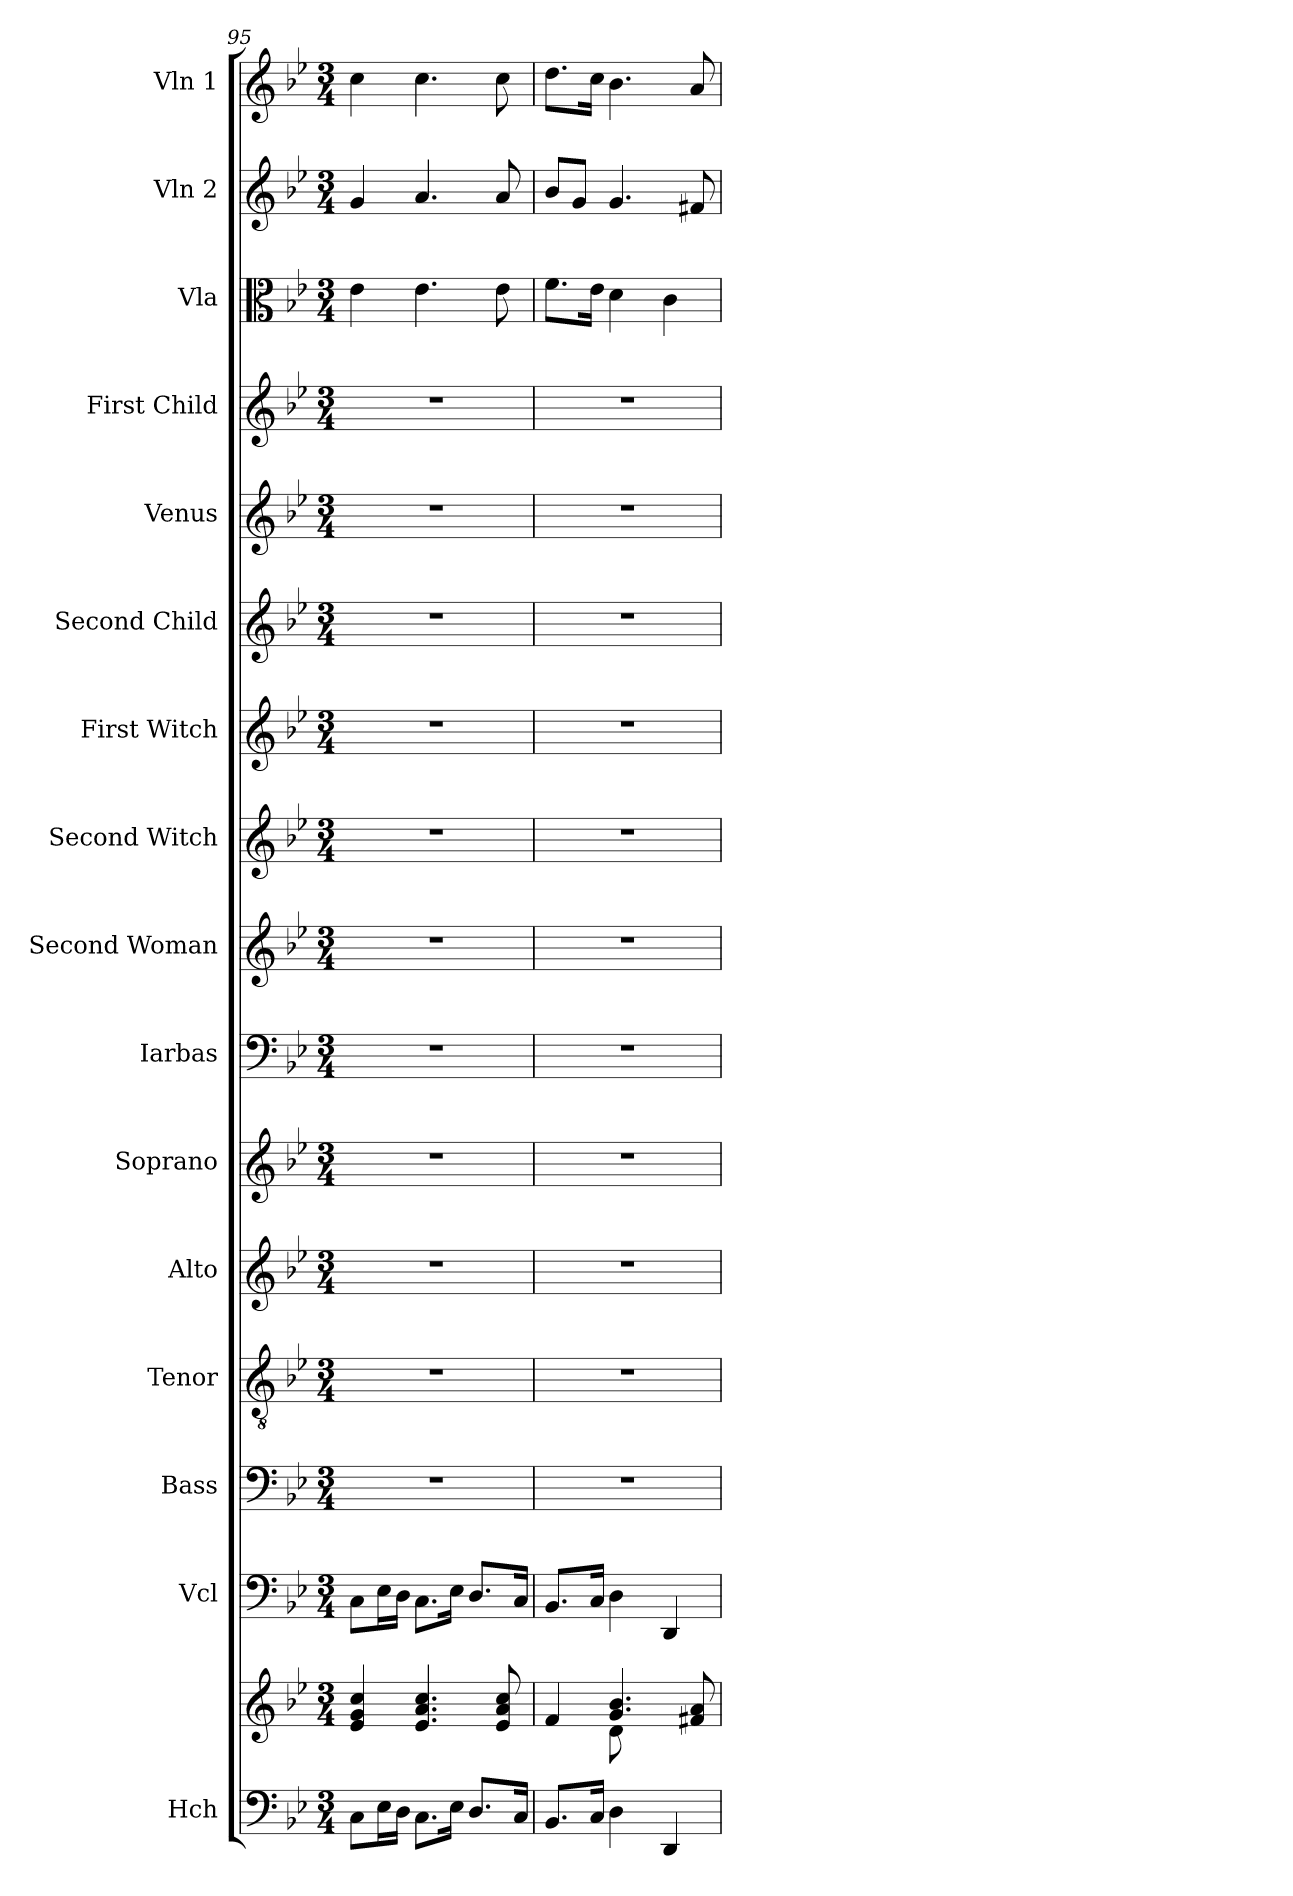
**kern	**kern	**kern	**kern	**kern	**kern	**kern	**kern	**kern	**kern	**kern	**kern	**kern	**kern	**kern	**kern	**kern
*part16	*part16	*part15	*part14	*part13	*part12	*part11	*part10	*part9	*part8	*part7	*part6	*part5	*part4	*part3	*part2	*part1
*staff17	*staff16	*staff15	*staff14	*staff13	*staff12	*staff11	*staff10	*staff9	*staff8	*staff7	*staff6	*staff5	*staff4	*staff3	*staff2	*staff1
*I"Hch	*	*I"Vcl	*I"Bass	*I"Tenor	*I"Alto	*I"Soprano	*I"Iarbas	*I"Second Woman	*I"Second Witch	*I"First Witch	*I"Second Child	*I"Venus	*I"First Child	*I"Vla	*I"Vln 2	*I"Vln 1
*I'Hch.	*	*I'Vc.	*I'B.	*I'T.	*I'A.	*I'S.	*I'I.	*I'2W	*I'W2.	*I'W1	*I'C2.	*I'V.	*I'C1	*I'Vla.	*I'Vln.	*I'Vln.
!!LO:PB:g=z
*clefF4	*clefG2	*clefF4	*clefF4	*clefGv2	*clefG2	*clefG2	*clefF4	*clefG2	*clefG2	*clefG2	*clefG2	*clefG2	*clefG2	*clefC3	*clefG2	*clefG2
*k[b-e-]	*k[b-e-]	*k[b-e-]	*k[b-e-]	*k[b-e-]	*k[b-e-]	*k[b-e-]	*k[b-e-]	*k[b-e-]	*k[b-e-]	*k[b-e-]	*k[b-e-]	*k[b-e-]	*k[b-e-]	*k[b-e-]	*k[b-e-]	*k[b-e-]
*M3/4	*M3/4	*M3/4	*M3/4	*M3/4	*M3/4	*M3/4	*M3/4	*M3/4	*M3/4	*M3/4	*M3/4	*M3/4	*M3/4	*M3/4	*M3/4	*M3/4
=95	=95	=95	=95	=95	=95	=95	=95	=95	=95	=95	=95	=95	=95	=95	=95	=95
8C\L	4e-/ 4g/ 4cc/	8C\L	2.r	2.r	2.r	2.r	2.r	2.r	2.r	2.r	2.r	2.r	2.r	4e-\	4g/	4cc\
16E-\L	.	16E-\L	.	.	.	.	.	.	.	.	.	.	.	.	.	.
16D\JJ	.	16D\JJ	.	.	.	.	.	.	.	.	.	.	.	.	.	.
8.C\L	4.e-/ 4.a/ 4.cc/	8.C\L	.	.	.	.	.	.	.	.	.	.	.	4.e-\	4.a/	4.cc\
16E-\Jk	.	16E-\Jk	.	.	.	.	.	.	.	.	.	.	.	.	.	.
8.D/L	.	8.D/L	.	.	.	.	.	.	.	.	.	.	.	.	.	.
.	8e-/ 8a/ 8cc/	.	.	.	.	.	.	.	.	.	.	.	.	8e-\	8a/	8cc\
16C/Jk	.	16C/Jk	.	.	.	.	.	.	.	.	.	.	.	.	.	.
=96	=96	=96	=96	=96	=96	=96	=96	=96	=96	=96	=96	=96	=96	=96	=96	=96
*	*^	*	*	*	*	*	*	*	*	*	*	*	*	*	*	*
8.BB-/L	4f/	4ryy	8.BB-/L	2.r	2.r	2.r	2.r	2.r	2.r	2.r	2.r	2.r	2.r	2.r	8.f\L	8b-/L	8.dd\L
.	.	.	.	.	.	.	.	.	.	.	.	.	.	.	.	8g/J	.
16C/Jk	.	.	16C/Jk	.	.	.	.	.	.	.	.	.	.	.	16e-\Jk	.	16cc\Jk
4D\	4.g/ 4.b-/	8d\	4D\	.	.	.	.	.	.	.	.	.	.	.	4d\	4.g/	4.b-\
.	.	4.ryy	.	.	.	.	.	.	.	.	.	.	.	.	.	.	.
4DD/	.	.	4DD/	.	.	.	.	.	.	.	.	.	.	.	4c\	.	.
.	8f#X/ 8a/	.	.	.	.	.	.	.	.	.	.	.	.	.	.	8f#X/	8a/
*	*v	*v	*	*	*	*	*	*	*	*	*	*	*	*	*	*	*
=	=	=	=	=	=	=	=	=	=	=	=	=	=	=	=	=
*-	*-	*-	*-	*-	*-	*-	*-	*-	*-	*-	*-	*-	*-	*-	*-	*-
